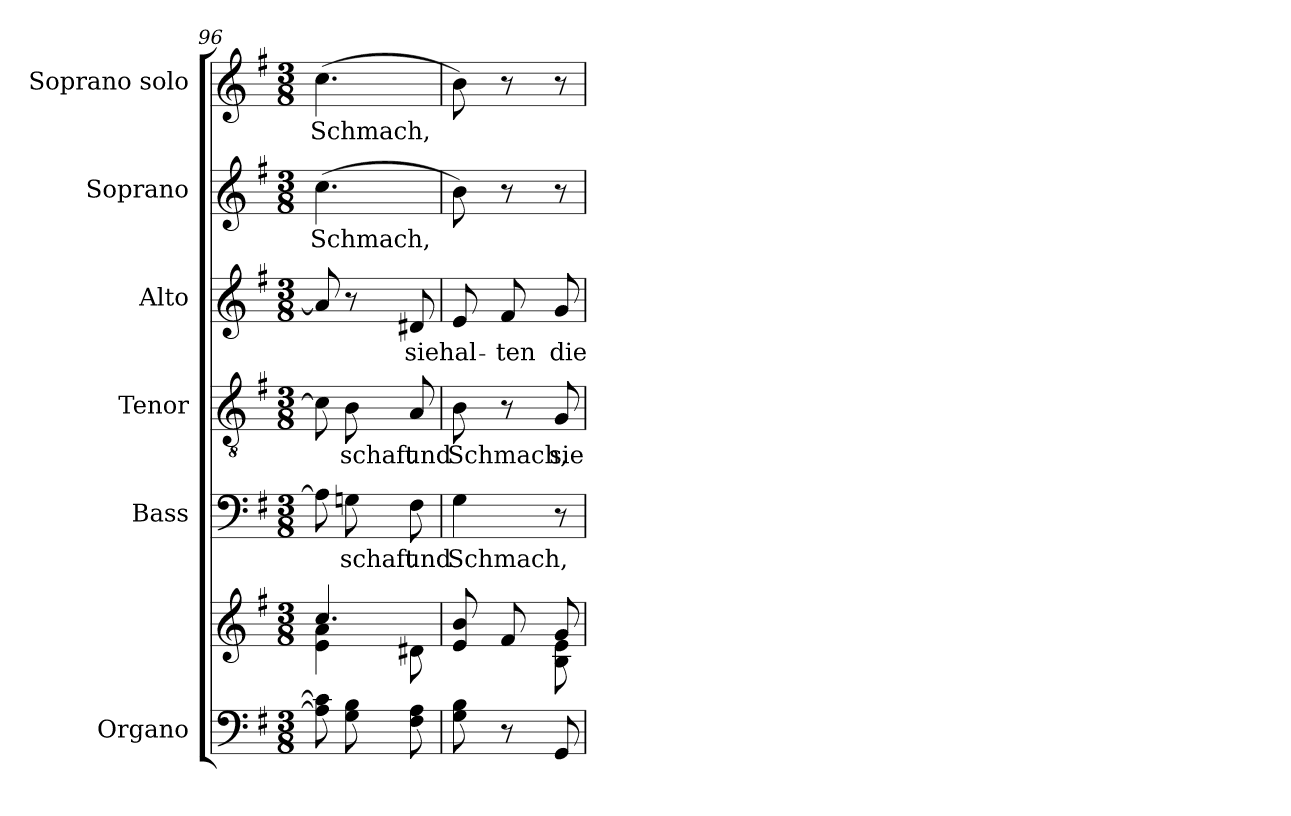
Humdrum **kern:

**kern	**kern	**kern	**text	**kern	**text	**kern	**text	**kern	**text	**kern	**text
*part6	*part6	*part5	*part5	*part4	*part4	*part3	*part3	*part2	*part2	*part1	*part1
*staff7	*staff6	*staff5	*staff5	*staff4	*staff4	*staff3	*staff3	*staff2	*staff2	*staff1	*staff1
*I"Organo	*	*I"Bass	*	*I"Tenor	*	*I"Alto	*	*I"Soprano	*	*I"Soprano solo	*
*I'Org.	*	*I'B.	*	*I'T.	*	*I'A.	*	*I'S.	*	*I'S.s	*
*clefF4	*clefG2	*clefF4	*	*clefGv2	*	*clefG2	*	*clefG2	*	*clefG2	*
*k[f#]	*k[f#]	*k[f#]	*	*k[f#]	*	*k[f#]	*	*k[f#]	*	*k[f#]	*
*M3/8	*M3/8	*M3/8	*	*M3/8	*	*M3/8	*	*M3/8	*	*M3/8	*
=96	=96	=96	=96	=96	=96	=96	=96	=96	=96	=96	=96
*	*^	*	*	*	*	*	*	*	*	*	*
!	!	!	!	!	!	!	!	!	!	!LO:LY:b	!	!LO:LY:b
8A\] 8c\]	4.cc/	4e\ 4a\	8A\]	.	8c\]	.	8a/]	.	(>4.cc\	Schmach,	(>4.cc\	Schmach,
!	!	!	!	!LO:LY:b	!	!LO:LY:b	!	!	!	!	!	!
8G\ 8B\	.	.	8Gn\	-schaft	8B\	-schaft	8r	.	.	.	.	.
!	!	!	!	!LO:LY:b	!	!LO:LY:b	!	!LO:LY:b	!	!	!	!
8F#\ 8A\	.	8d#X\	8F#\	und	8A/	und	8d#X/	sie	.	.	.	.
=97	=97	=97	=97	=97	=97	=97	=97	=97	=97	=97	=97	=97
!	!	!	!	!LO:LY:b	!	!LO:LY:b	!	!LO:LY:b	!	!	!	!
8G\ 8B\	8e/ 8b/	4ryy	4G\	Schmach,	8B\	Schmach,	8e/	hal-	8b\)	.	8b\)	.
!	!	!	!	!	!	!	!	!LO:LY:b	!	!	!	!
8r	8f#/	.	.	.	8r	.	8f#/	-ten	8r	.	8r	.
!	!	!	!	!	!	!LO:LY:b	!	!LO:LY:b	!	!	!	!
8GG/	8g/	8B\ 8e\	8r	.	8G/	sie	8g/	die	8r	.	8r	.
*	*v	*v	*	*	*	*	*	*	*	*	*	*
=	=	=	=	=	=	=	=	=	=	=	=
*-	*-	*-	*-	*-	*-	*-	*-	*-	*-	*-	*-
